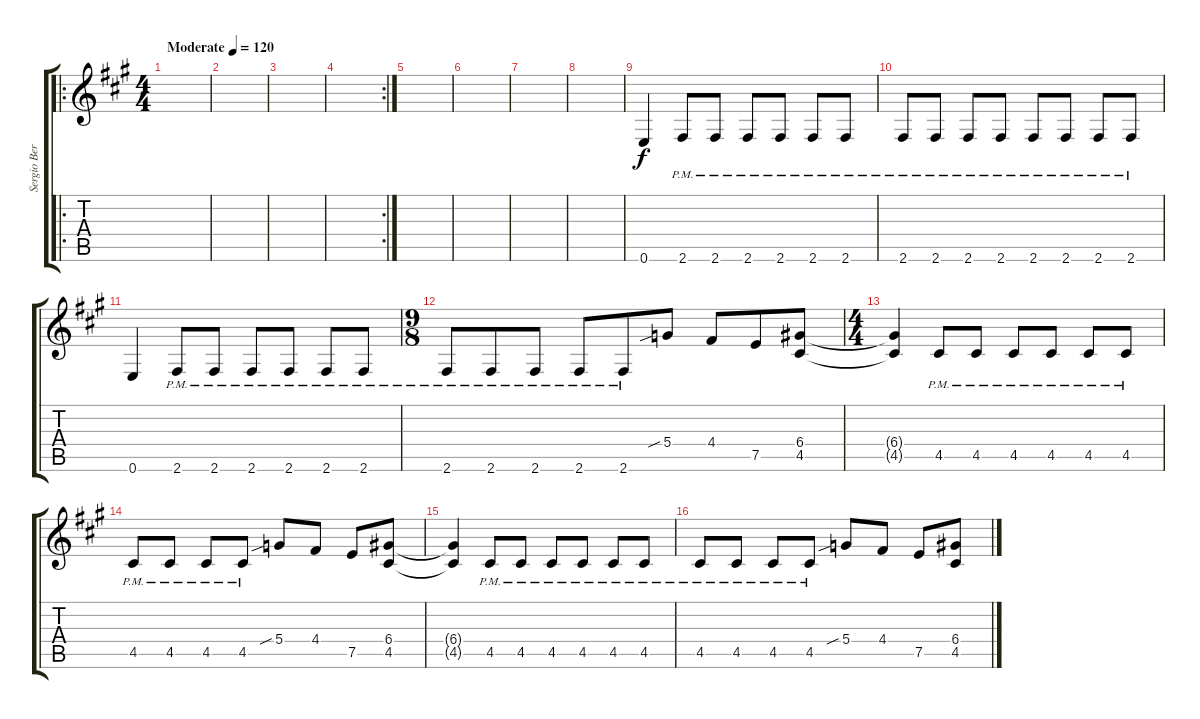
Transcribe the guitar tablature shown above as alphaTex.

\track ("Sergio Berdichevsky" "Sergio Ber") {instrument distortionguitar}
\staff {score tabs}
\tuning (E4 B3 G3 D3 A2 E2) {hide}
\ro
\ts (4 4)
\tempo (120 "Moderate")
\clef g2
\ks a
|
|
|
\rc 2
|
|
|
|
|
0.6.4 2.6{pm}.8 2.6{pm}.8 2.6{pm}.8 2.6{pm}.8 2.6{pm}.8 2.6{pm}.8 |
2.6{pm}.8 2.6{pm}.8 2.6{pm}.8 2.6{pm}.8 2.6{pm}.8 2.6{pm}.8 2.6{pm}.8 2.6{pm}.8 |
0.6.4 2.6{pm}.8 2.6{pm}.8 2.6{pm}.8 2.6{pm}.8 2.6{pm}.8 2.6{pm}.8 |
\ts (9 8)
2.6{pm}.8 2.6{pm}.8 2.6{pm}.8 2.6{pm}.8 2.6{pm}.8 5.4{sib}.8 4.4.8 7.5.8 (6.4 4.5).8 |
\ts (4 4)
(6.4{t} 4.5{t}).4 4.5{pm}.8 4.5{pm}.8 4.5{pm}.8 4.5{pm}.8 4.5{pm}.8 4.5{pm}.8 |
4.5{pm}.8 4.5{pm}.8 4.5{pm}.8 4.5{pm}.8 5.4{sib}.8 4.4.8 7.5.8 (6.4 4.5).8 |
(6.4{t} 4.5{t}).4 4.5{pm}.8 4.5{pm}.8 4.5{pm}.8 4.5{pm}.8 4.5{pm}.8 4.5{pm}.8 |
4.5{pm}.8 4.5{pm}.8 4.5{pm}.8 4.5{pm}.8 5.4{sib}.8 4.4.8 7.5.8 (6.4 4.5).8
